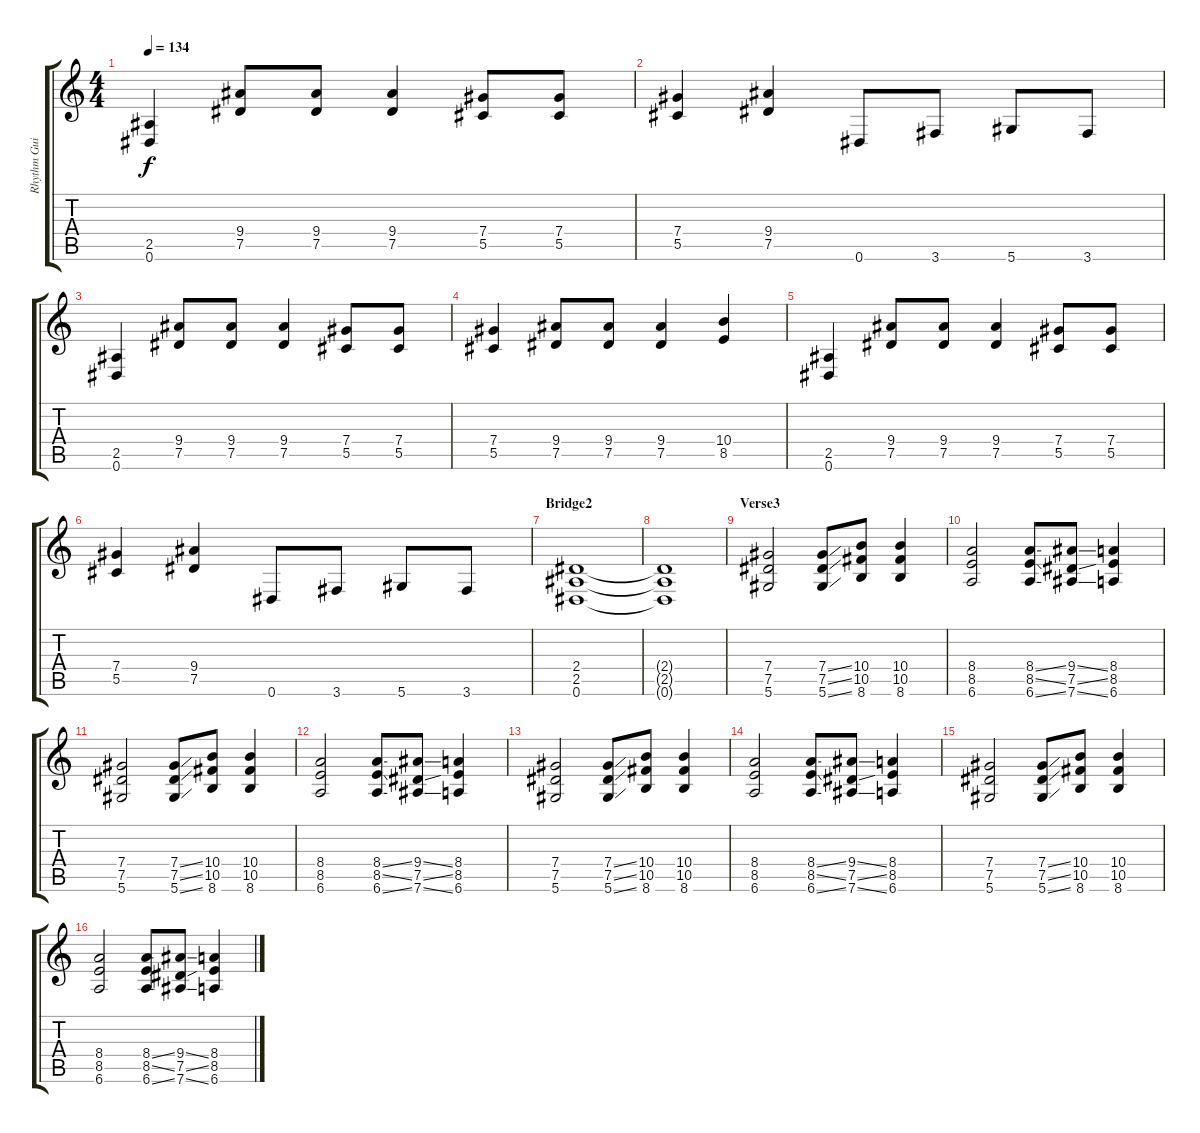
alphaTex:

\track ("Rhythm Guitar" "Rhythm Gui") {instrument distortionguitar}
\staff {score tabs}
\tuning (Eb4 Bb3 Gb3 Db3 Ab2 Eb2) {hide}
\ts (4 4)
\tempo 134
\clef g2
\ks c
(2.5 0.6).4{dy f} (9.4 7.5).8 (9.4 7.5).8 (9.4 7.5).4 (7.4 5.5).8 (7.4 5.5).8 |
(7.4 5.5).4 (9.4 7.5).4 0.6.8 3.6.8 5.6.8 3.6.8 |
(2.5 0.6).4 (9.4 7.5).8 (9.4 7.5).8 (9.4 7.5).4 (7.4 5.5).8 (7.4 5.5).8 |
(7.4 5.5).4 (9.4 7.5).8 (9.4 7.5).8 (9.4 7.5).4 (10.4 8.5).4 |
(2.5 0.6).4 (9.4 7.5).8 (9.4 7.5).8 (9.4 7.5).4 (7.4 5.5).8 (7.4 5.5).8 |
(7.4 5.5).4 (9.4 7.5).4 0.6.8 3.6.8 5.6.8 3.6.8 |
\section ("" "Bridge2")
(2.4 2.5 0.6).1 |
(2.4{t} 2.5{t} 0.6{t}).1 |
\section ("" "Verse3")
(7.4 7.5 5.6).2 (7.4{ss} 7.5{ss} 5.6{ss}).8 (10.4 10.5 8.6).8 (10.4 10.5 8.6).4 |
(8.4 8.5 6.6).2 (8.4{ss} 8.5{ss} 6.6{ss}).8 (9.4{ss} 7.5{ss} 7.6{ss}).8 (8.4 8.5 6.6).4 |
(7.4 7.5 5.6).2 (7.4{ss} 7.5{ss} 5.6{ss}).8 (10.4 10.5 8.6).8 (10.4 10.5 8.6).4 |
(8.4 8.5 6.6).2 (8.4{ss} 8.5{ss} 6.6{ss}).8 (9.4{ss} 7.5{ss} 7.6{ss}).8 (8.4 8.5 6.6).4 |
(7.4 7.5 5.6).2 (7.4{ss} 7.5{ss} 5.6{ss}).8 (10.4 10.5 8.6).8 (10.4 10.5 8.6).4 |
(8.4 8.5 6.6).2 (8.4{ss} 8.5{ss} 6.6{ss}).8 (9.4{ss} 7.5{ss} 7.6{ss}).8 (8.4 8.5 6.6).4 |
(7.4 7.5 5.6).2 (7.4{ss} 7.5{ss} 5.6{ss}).8 (10.4 10.5 8.6).8 (10.4 10.5 8.6).4 |
(8.4 8.5 6.6).2 (8.4{ss} 8.5{ss} 6.6{ss}).8 (9.4{ss} 7.5{ss} 7.6{ss}).8 (8.4 8.5 6.6).4
